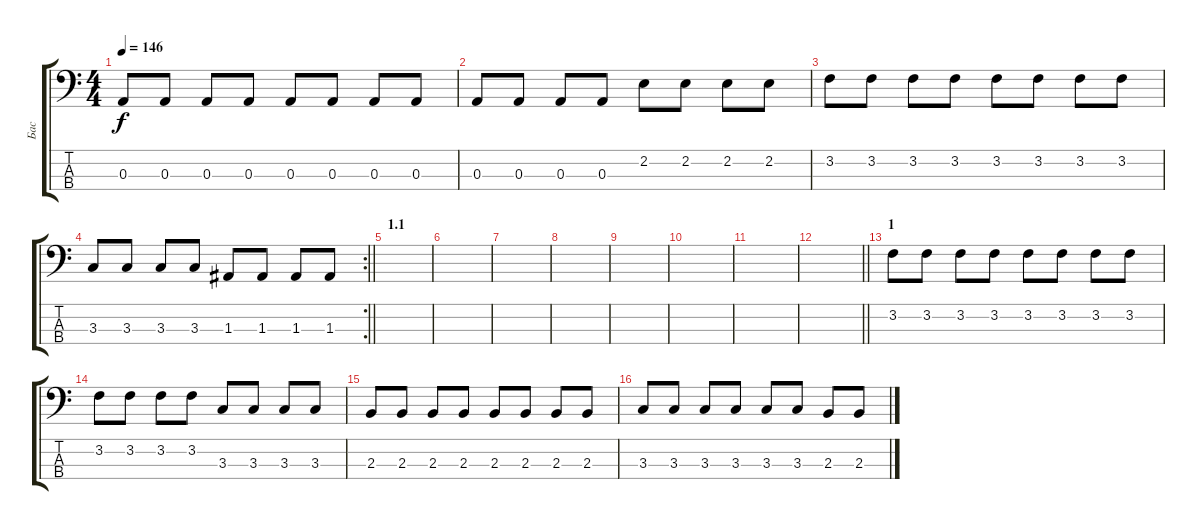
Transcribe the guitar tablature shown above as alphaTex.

\track ("Бас" "Бас") {instrument electricbassfinger}
\staff {score tabs}
\tuning (G2 D2 A1 E1) {hide}
\ts (4 4)
\tempo 146
\clef f4
\ks c
0.3.8{dy f} 0.3.8 0.3.8 0.3.8 0.3.8 0.3.8 0.3.8 0.3.8 |
0.3.8 0.3.8 0.3.8 0.3.8 2.2.8 2.2.8 2.2.8 2.2.8 |
3.2.8 3.2.8 3.2.8 3.2.8 3.2.8 3.2.8 3.2.8 3.2.8 |
\rc 2
\barLineRight lightlight
3.3.8 3.3.8 3.3.8 3.3.8 1.3.8 1.3.8 1.3.8 1.3.8 |
\section ("" "1.1")
|
|
|
|
|
|
|
\barLineRight lightlight
|
\section ("" "1")
3.2.8 3.2.8 3.2.8 3.2.8 3.2.8 3.2.8 3.2.8 3.2.8 |
3.2.8 3.2.8 3.2.8 3.2.8 3.3.8 3.3.8 3.3.8 3.3.8 |
2.3.8 2.3.8 2.3.8 2.3.8 2.3.8 2.3.8 2.3.8 2.3.8 |
3.3.8 3.3.8 3.3.8 3.3.8 3.3.8 3.3.8 2.3.8 2.3.8
